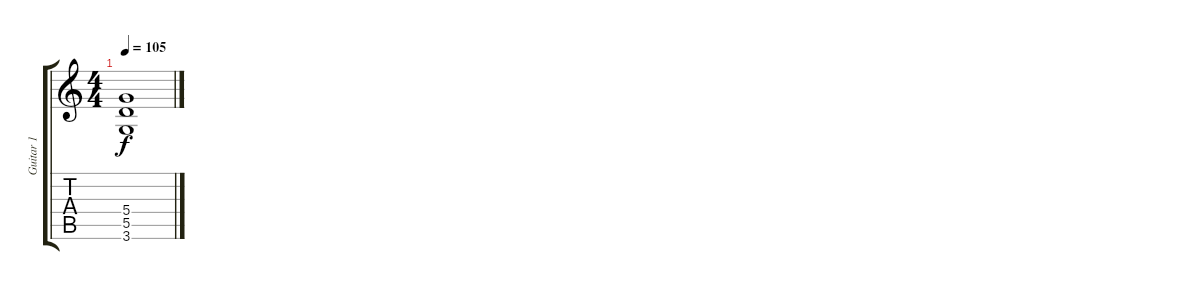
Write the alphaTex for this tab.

\track ("Guitar 1" "Guitar 1") {instrument overdrivenguitar}
\staff {score tabs}
\tuning (E4 B3 G3 D3 A2 E2) {hide}
\ts (4 4)
\tempo 105
\clef g2
\ks c
(5.4{t} 5.5{t} 3.6{t}).1{dy f}
